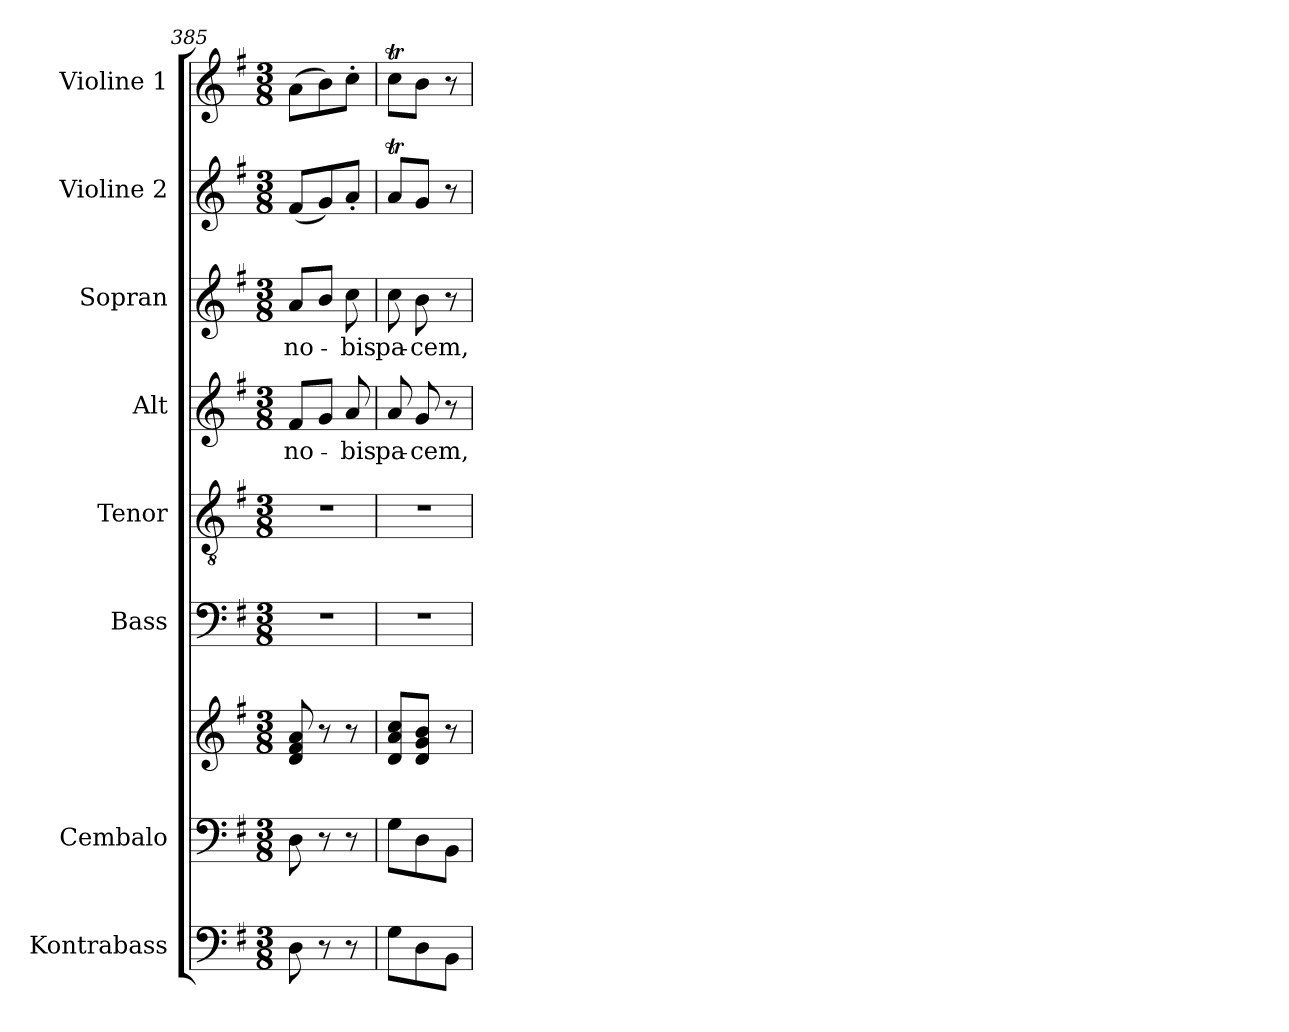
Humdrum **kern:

**kern	**kern	**kern	**kern	**kern	**kern	**text	**kern	**text	**kern	**kern
*part8	*part7	*part7	*part6	*part5	*part4	*part4	*part3	*part3	*part2	*part1
*staff9	*staff8	*staff7	*staff6	*staff5	*staff4	*staff4	*staff3	*staff3	*staff2	*staff1
*I"Kontrabass	*I"Cembalo	*	*I"Bass	*I"Tenor	*I"Alt	*	*I"Sopran	*	*I"Violine 2	*I"Violine 1
*I'Kb.	*I'Cemb.	*	*I'B.	*I'T.	*I'A.	*	*I'S.	*	*I'Vl. 2	*I'Vl. 1
*clefF4	*clefF4	*clefG2	*clefF4	*clefGv2	*clefG2	*	*clefG2	*	*clefG2	*clefG2
*ITrd7c12	*	*	*	*	*	*	*	*	*	*
*k[f#]	*k[f#]	*k[f#]	*k[f#]	*k[f#]	*k[f#]	*	*k[f#]	*	*k[f#]	*k[f#]
*G:	*G:	*G:	*G:	*G:	*G:	*	*G:	*	*G:	*G:
*M3/8	*M3/8	*M3/8	*M3/8	*M3/8	*M3/8	*	*M3/8	*	*M3/8	*M3/8
=385	=385	=385	=385	=385	=385	=385	=385	=385	=385	=385
!	!	!	!	!	!	!LO:LY:b	!	!LO:LY:b	!	!
8DD\	8D\	8d/ 8f#/ 8a/	4.r	4.r	8f#/L	no-	8a/L	no-	(<8f#/L	(>8a\L
8r	8r	8r	.	.	8g/J	.	8b/J	.	8g/)	8b\)
!	!	!	!	!	!	!LO:LY:b	!	!LO:LY:b	!	!
8r	8r	8r	.	.	8a/	-bis	8cc\	-bis	8a'</J	8cc'>\J
=386	=386	=386	=386	=386	=386	=386	=386	=386	=386	=386
!	!	!	!	!	!	!LO:LY:b	!	!LO:LY:b	!	!
8GG\L	8G\L	8d/ 8a/ 8cc/L	4.r	4.r	8a/	pa-	8cc\	pa-	8aT/L	8ccT\L
!	!	!	!	!	!	!LO:LY:b	!	!LO:LY:b	!	!
8DD\	8D\	8d/ 8g/ 8b/J	.	.	8g/	-cem,	8b\	-cem,	8g/J	8b\J
8BBB\J	8BB\J	8r	.	.	8r	.	8r	.	8r	8r
=	=	=	=	=	=	=	=	=	=	=
*-	*-	*-	*-	*-	*-	*-	*-	*-	*-	*-
